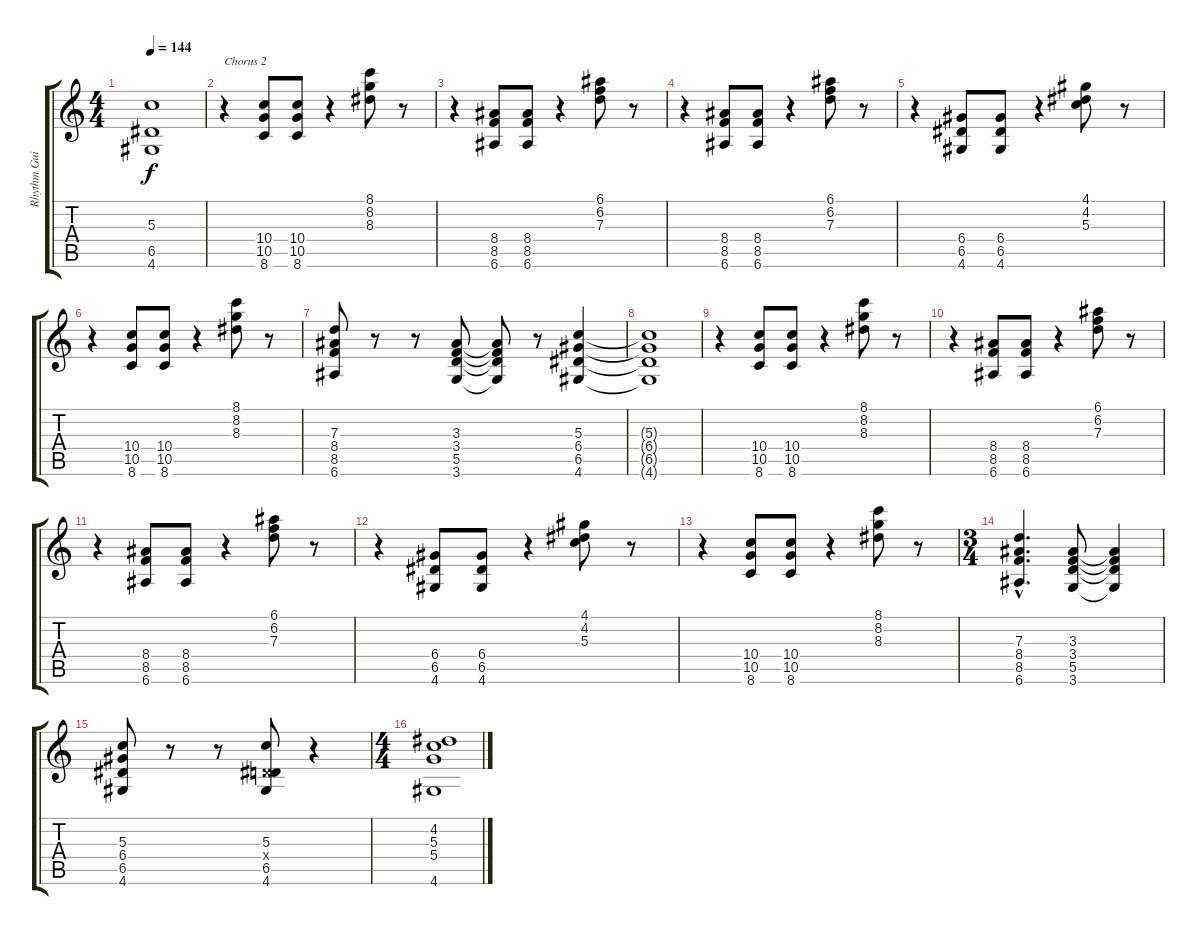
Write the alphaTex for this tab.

\track ("Rhythm Guitar 2" "Rhythm Gui") {instrument overdrivenguitar}
\staff {score tabs}
\tuning (E4 B3 G3 D3 A2 E2) {hide}
\ts (4 4)
\tempo 144
\clef g2
\ks c
(5.3{t} 6.5{t} 4.6{t}).1{dy f} |
r.4{txt "Chorus 2"} (10.4 10.5 8.6).8 (10.4 10.5 8.6).8 r.4 (8.1 8.2 8.3).8 r.8 |
r.4 (8.4 8.5 6.6).8 (8.4 8.5 6.6).8 r.4 (6.1 6.2 7.3).8 r.8 |
r.4 (8.4 8.5 6.6).8 (8.4 8.5 6.6).8 r.4 (6.1 6.2 7.3).8 r.8 |
r.4 (6.4 6.5 4.6).8 (6.4 6.5 4.6).8 r.4 (4.1 4.2 5.3).8 r.8 |
r.4 (10.4 10.5 8.6).8 (10.4 10.5 8.6).8 r.4 (8.1 8.2 8.3).8 r.8 |
(7.3 8.4 8.5 6.6).8 r.8 r.8 (3.3 3.4 5.5 3.6).8 (3.3{t} 3.4{t} 5.5{t} 3.6{t}).8 r.8 (5.3 6.4 6.5 4.6).4 |
(5.3{t} 6.4{t} 6.5{t} 4.6{t}).1 |
r.4 (10.4 10.5 8.6).8 (10.4 10.5 8.6).8 r.4 (8.1 8.2 8.3).8 r.8 |
r.4 (8.4 8.5 6.6).8 (8.4 8.5 6.6).8 r.4 (6.1 6.2 7.3).8 r.8 |
r.4 (8.4 8.5 6.6).8 (8.4 8.5 6.6).8 r.4 (6.1 6.2 7.3).8 r.8 |
r.4 (6.4 6.5 4.6).8 (6.4 6.5 4.6).8 r.4 (4.1 4.2 5.3).8 r.8 |
r.4 (10.4 10.5 8.6).8 (10.4 10.5 8.6).8 r.4 (8.1 8.2 8.3).8 r.8 |
\ts (3 4)
(7.3{hac} 8.4{hac} 8.5{hac} 6.6{hac}).4{d} (3.3 3.4 5.5 3.6).8 (3.3{t} 3.4{t} 5.5{t} 3.6{t}).4 |
(5.3 6.4 6.5 4.6).8 r.8 r.8 (5.3 0.4{x} 6.5 4.6).8 r.4 |
\ts (4 4)
(4.2 5.3 5.4 4.6).1
